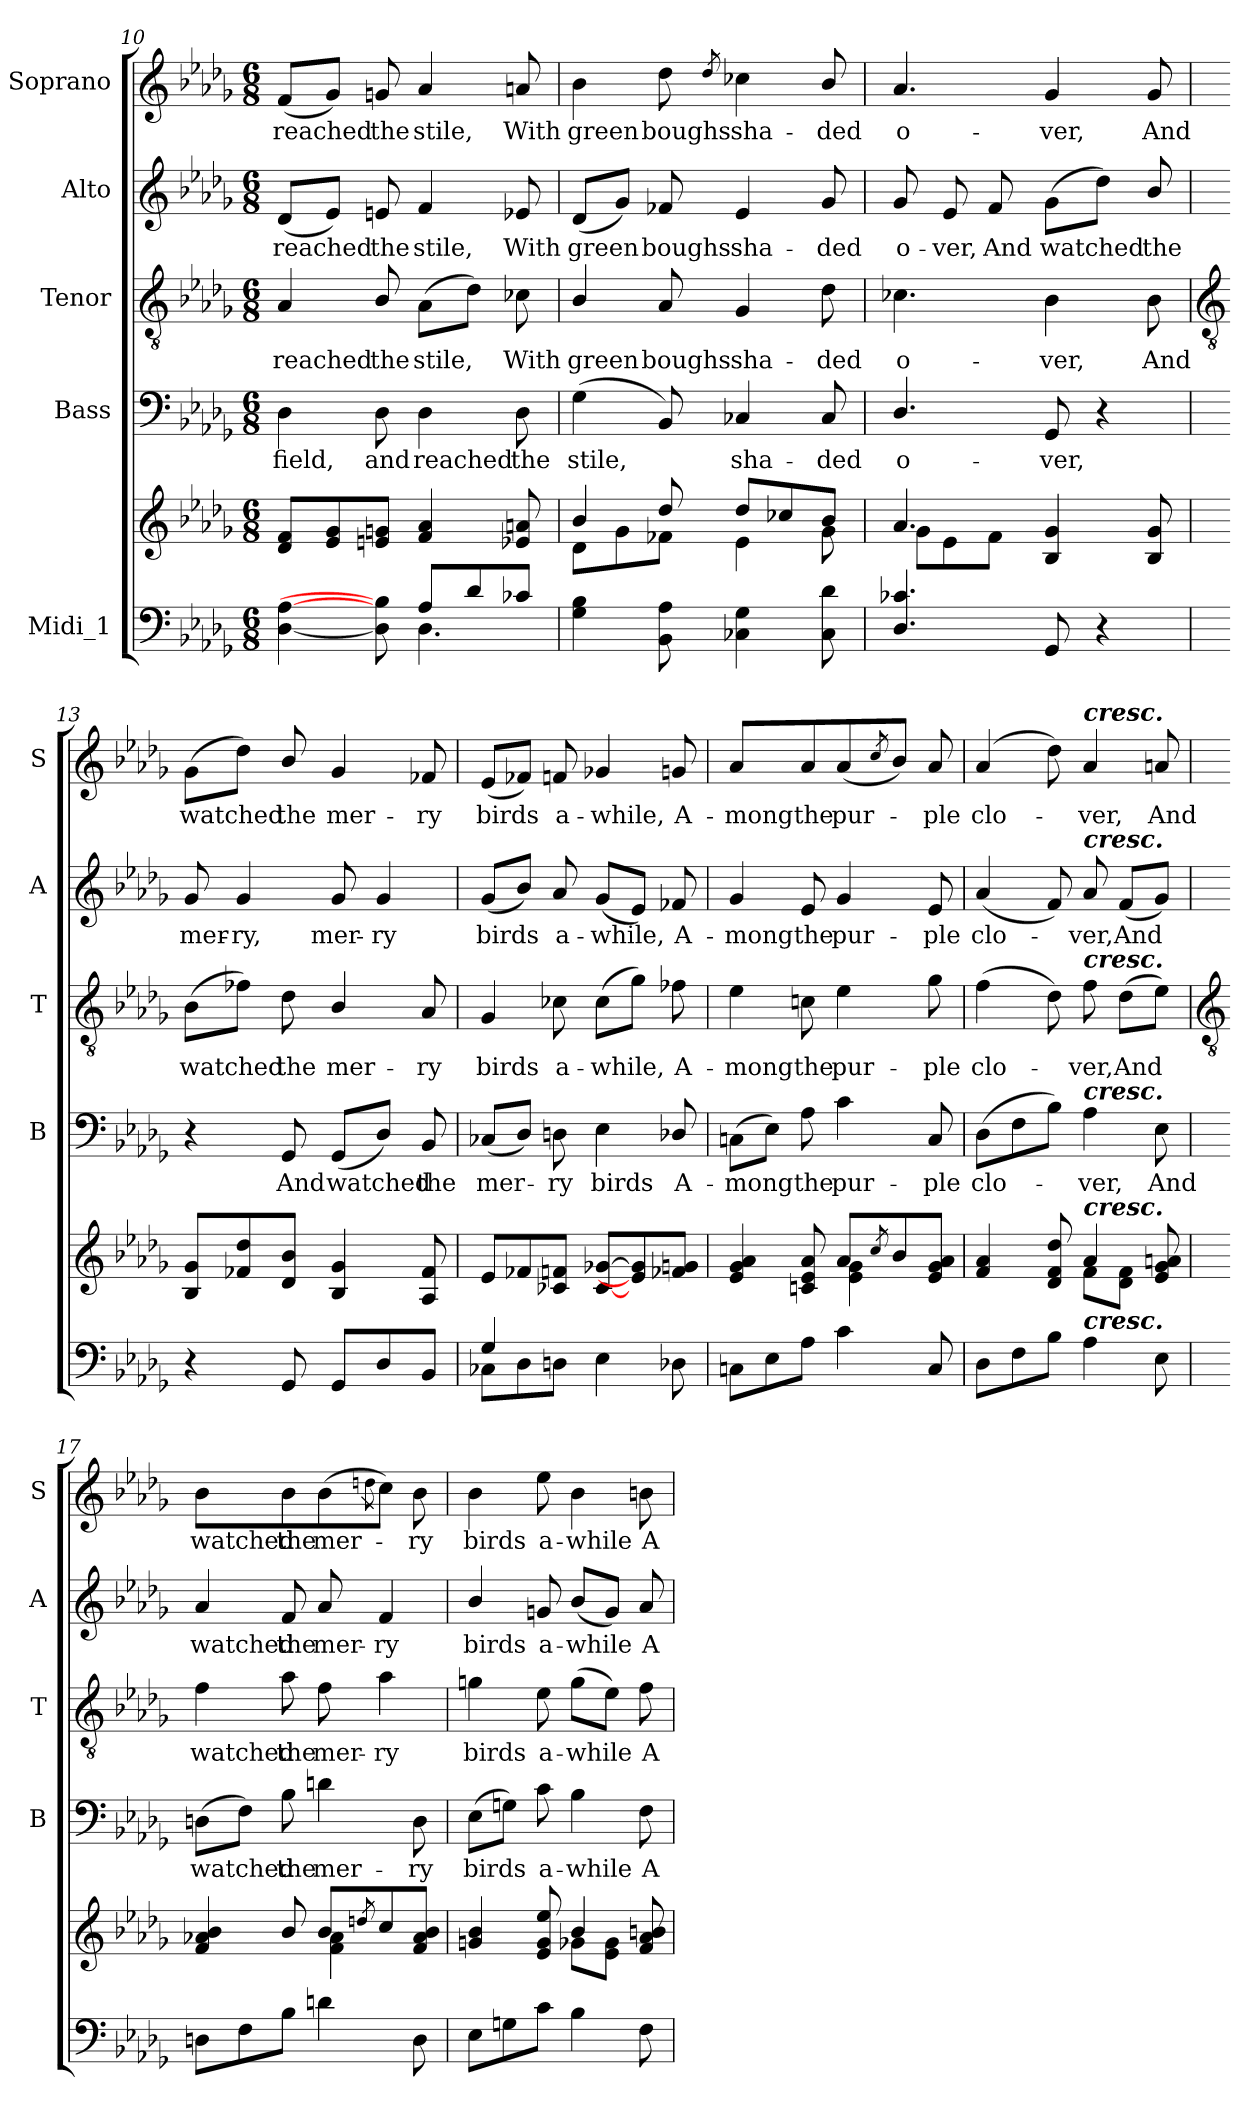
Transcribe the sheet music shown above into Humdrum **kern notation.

**kern	**kern	**kern	**text	**kern	**text	**kern	**text	**kern	**text
*part5	*part5	*part4	*part4	*part3	*part3	*part2	*part2	*part1	*part1
*staff6	*staff5	*staff4	*staff4	*staff3	*staff3	*staff2	*staff2	*staff1	*staff1
*I"Midi_1	*	*I"Bass	*	*I"Tenor	*	*I"Alto	*	*I"Soprano	*
*	*	*I'B	*	*I'T	*	*I'A	*	*I'S	*
!!LO:LB:g=z
*clefF4	*clefG2	*clefF4	*	*clefGv2	*	*clefG2	*	*clefG2	*
*k[b-e-a-d-g-]	*k[b-e-a-d-g-]	*k[b-e-a-d-g-]	*	*k[b-e-a-d-g-]	*	*k[b-e-a-d-g-]	*	*k[b-e-a-d-g-]	*
*D-:	*D-:	*D-:	*	*D-:	*	*D-:	*	*D-:	*
*M6/8	*M6/8	*M6/8	*	*M6/8	*	*M6/8	*	*M6/8	*
=10	=10	=10	=10	=10	=10	=10	=10	=10	=10
*^	*^	*	*	*	*	*	*	*	*
!	!	!	!	!	!LO:LY:b	!	!LO:LY:b	!	!LO:LY:b	!	!LO:LY:b
4.ryy	[4D- [4A-	8d-/ 8f/L	4.ryy	4D-	field,	4A-	reached	(<8d-L	reached	(<8fL	reached
.	.	8e-/ 8g-/	.	.	.	.	.	8e-J)	.	8g-J)	.
!	!	!	!	!	!LO:LY:b	!	!LO:LY:b	!	!LO:LY:b	!	!LO:LY:b
.	8D-] 8B-]	8en/ 8gn/J	.	8D-	and	8B-/	the	8en	the	8gn	the
!	!	!	!	!	!LO:LY:b	!	!LO:LY:b	!	!LO:LY:b	!	!LO:LY:b
8A-/L	4.D-	4f/ 4a-/	4.ryy	4D-	reached	(>8A-L	stile,	4f	stile,	4a-	stile,
8d-/	.	.	.	.	.	8d-J)	.	.	.	.	.
!	!	!	!	!	!LO:LY:b	!	!LO:LY:b	!	!LO:LY:b	!	!LO:LY:b
8c-X/J	.	8e-X/ 8an/	.	8D-	the	8c-X	With	8e-X	With	8an	With
*v	*v	*	*	*	*	*	*	*	*	*	*
=11	=11	=11	=11	=11	=11	=11	=11	=11	=11	=11
!	!	!	!	!LO:LY:b	!	!LO:LY:b	!	!LO:LY:b	!	!LO:LY:b
4G- 4B-	4b-/	8d-\L	(<4G-	stile,	4B-/	green	(<8d-L	green	4b-	green
.	.	8g-\	.	.	.	.	8g-J)	.	.	.
!	!	!	!	!	!	!LO:LY:b	!	!LO:LY:b	!	!LO:LY:b
8BB- 8A-	8dd-/	8f-X\J	8BB-)	.	8A-	boughs	8f-X	boughs	8dd-	boughs
.	.	.	.	.	.	.	.	.	8qdd-/	.
!	!	!	!	!LO:LY:b	!	!LO:LY:b	!	!LO:LY:b	!	!LO:LY:b
4C-X 4G-	8dd-/L	4e-\	4C-X	sha-	4G-	sha-	4e-	sha-	4cc-X	sha-
.	8cc-X/	.	.	.	.	.	.	.	.	.
!	!	!	!	!LO:LY:b	!	!LO:LY:b	!	!LO:LY:b	!	!LO:LY:b
8C- 8d-	8b-/J	8g-\	8C-	-ded	8d-	-ded	8g-	-ded	8b-/	-ded
=12	=12	=12	=12	=12	=12	=12	=12	=12	=12	=12
!	!	!	!	!LO:LY:b	!	!LO:LY:b	!	!LO:LY:b	!	!LO:LY:b
4.D-/ 4.c-X/	4.a-/	8g-\L	4.D-/	o-	4.c-X	o-	8g-	o-	4.a-	o-
!	!	!	!	!	!	!	!	!LO:LY:b	!	!
.	.	8e-\	.	.	.	.	8e-	-ver,	.	.
!	!	!	!	!	!	!	!	!LO:LY:b	!	!
.	.	8f\J	.	.	.	.	8f	And	.	.
!	!	!	!	!LO:LY:b	!	!LO:LY:b	!	!LO:LY:b	!	!LO:LY:b
8GG-	4B-/ 4g-/	4.ryy	8GG-	-ver,	4B-	-ver,	(>8g-L	watched	4g-	-ver,
4r	.	.	4r	.	.	.	8dd-J)	.	.	.
!	!	!	!	!	!	!LO:LY:b	!	!LO:LY:b	!	!LO:LY:b
.	8B-/ 8g-/	.	.	.	8B-	And	8b-/	the	8g-	And
!!LO:LB:g=z
=13	=13	=13	=13	=13	=13	=13	=13	=13	=13	=13
*	*	*	*	*	*clefGv2	*	*	*	*	*
!	!	!LO:N:vis=1	!	!	!	!LO:LY:b	!	!LO:LY:b	!	!LO:LY:b
4r	8B-/ 8g-/L	2.ryy	4r	.	(>8B-L	watched	8g-	mer-	(>8g-L	watched
!	!	!	!	!	!	!	!	!LO:LY:b	!	!
.	8f-X/ 8dd-/	.	.	.	8f-XJ)	.	4g-	-ry,	8dd-J)	.
!	!	!	!	!LO:LY:b	!	!LO:LY:b	!	!	!	!LO:LY:b
8GG-	8d-/ 8b-/J	.	8GG-	And	8d-	the	.	.	8b-/	the
!	!	!	!	!LO:LY:b	!	!LO:LY:b	!	!LO:LY:b	!	!LO:LY:b
8GG-L	4B-/ 4g-/	.	(<8GG-L	watched	4B-/	mer-	8g-	mer-	4g-	mer-
!	!	!	!	!	!	!	!	!LO:LY:b	!	!
8D-	.	.	8D-J)	.	.	.	4g-	-ry	.	.
!	!	!	!	!LO:LY:b	!	!LO:LY:b	!	!	!	!LO:LY:b
8BB-J	8A-/ 8f-/	.	8BB-	the	8A-	-ry	.	.	8f-X	-ry
=14	=14	=14	=14	=14	=14	=14	=14	=14	=14	=14
*^	*	*	*	*	*	*	*	*	*	*
!	!	!	!	!	!LO:LY:b	!	!LO:LY:b	!	!LO:LY:b	!	!LO:LY:b
4G-/	8C-X\L	8e-/L	4ryy	(<8C-XL	mer-	4G-	birds	(<8g-L	birds	(<8e-L	birds
.	8D-	8f-X/	.	8D-J)	.	.	.	8b-J)	.	8f-XJ)	.
!	!	!	!	!	!LO:LY:b	!	!LO:LY:b	!	!LO:LY:b	!	!LO:LY:b
2ryy	8DnJ	8c-X/ 8fn/J	4.ryy	8Dn	ry	8c-X	a-	8a-	a-	8fn	a-
!	!	!	!	!	!LO:LY:b	!	!LO:LY:b	!	!LO:LY:b	!	!LO:LY:b
.	4E-	[8c-/ [8g-X/L	.	4E-	birds	(>8c-L	-while,	(<8g-L	-while,	4g-X	-while,
.	.	8e-/] 8g-/]	.	.	.	8g-J)	.	8e-J)	.	.	.
!	!	!	!	!	!LO:LY:b	!	!LO:LY:b	!	!LO:LY:b	!	!LO:LY:b
.	8D-X	8f-X/ 8gn/J	8ryy	8D-X/	A-	8f-X	A-	8f-X	A-	8gn	A-
=15	=15	=15	=15	=15	=15	=15	=15	=15	=15	=15	=15
!	!	!	!	!	!LO:LY:b	!	!LO:LY:b	!	!LO:LY:b	!	!LO:LY:b
*v	*v	*	*	*	*	*	*	*	*	*	*
8CnL	4e-/ 4g-/ 4a-/	4.ryy	(>8CnL	-mong	4e-	-mong	4g-	-mong	4a-	-mong
8E-	.	.	8E-J)	.	.	.	.	.	.	.
!	!	!	!	!LO:LY:b	!	!LO:LY:b	!	!LO:LY:b	!	!LO:LY:b
8A-J	8cn/ 8e-/ 8a-/	.	8A-	the	8cn	the	8e-	the	8a-	the
!	!	!	!	!LO:LY:b	!	!LO:LY:b	!	!LO:LY:b	!	!LO:LY:b
4c	8a-/L	4e-\ 4g-\	4c	pur-	4e-	pur-	4g-	pur-	(<8a-	pur-
.	8qcc/	.	.	.	.	.	.	.	8qcc/L	.
.	8b-/	.	.	.	.	.	.	.	8b-/J)	.
!	!	!	!	!LO:LY:b	!	!LO:LY:b	!	!LO:LY:b	!	!LO:LY:b
8C	8e-/ 8g-/ 8a-/J	8ryy	8C	-ple	8g-	-ple	8e-	-ple	8a-	ple
=16	=16	=16	=16	=16	=16	=16	=16	=16	=16	=16
!	!	!	!	!LO:LY:b	!	!LO:LY:b	!	!LO:LY:b	!	!LO:LY:b
8D-L	4f/ 4a-/	4.ryy	(>8D-L	clo-	(>4f	clo-	(<4a-	clo-	(<4a-	clo-
8F	.	.	8F	.	.	.	.	.	.	.
8B-J	8d-/ 8f/ 8dd-/	.	8B-J)	.	8d-)	.	8f)	.	8dd-)	.
!	!	!	!	!	!	!	!	!	!LO:TX:a:Bi:t=cresc.	!
!	!	!	!	!	!	!	!LO:TX:a:Bi:t=cresc.	!	!	!
!	!	!	!	!	!LO:TX:a:Bi:t=cresc.	!	!	!	!	!
!	!	!	!LO:TX:a:Bi:t=cresc.	!	!	!	!	!	!	!
!	!LO:TX:a:Bi:t=cresc.	!	!	!	!	!	!	!	!	!
!LO:TX:a:Bi:t=cresc.	!	!	!	!	!	!	!	!	!	!
!	!	!	!	!LO:LY:b	!	!LO:LY:b	!	!LO:LY:b	!	!LO:LY:b
4A-	4a-/	8f\L	4A-	ver,	8f	ver,	8a-	ver,	4a-	ver,
!	!	!	!	!	!	!LO:LY:b	!	!LO:LY:b	!	!
.	.	8d-\ 8f\J	.	.	(>8d-L	And	(<8fL	And	.	.
!	!	!	!	!LO:LY:b	!	!	!	!	!	!LO:LY:b
8E-	8e-/ 8g-/ 8an/	8ryy	8E-	And	8e-J)	.	8g-J)	.	8an	And
!!LO:LB:g=z
=17	=17	=17	=17	=17	=17	=17	=17	=17	=17	=17
*	*	*	*	*	*clefGv2	*	*	*	*	*
!	!	!	!	!LO:LY:b	!	!LO:LY:b	!	!LO:LY:b	!	!LO:LY:b
8DnL	4f 4a-X 4b-	4.ryy	(>8DnL	watched	4f	watched	4a-	watched	4b-	watched
8F	.	.	8FJ)	.	.	.	.	.	.	.
!	!	!	!	!LO:LY:b	!	!LO:LY:b	!	!LO:LY:b	!	!LO:LY:b
8B-J	8b-/	.	8B-	the	8a-	the	8f	the	8b-	the
!	!	!	!	!LO:LY:b	!	!LO:LY:b	!	!LO:LY:b	!	!LO:LY:b
4dn	8b-/L	4f\ 4a-\	4dn	mer-	8f	mer-	8a-	mer-	(>8b-	mer-
.	8qddn/	.	.	.	.	.	.	.	8qddn\L	.
!	!	!	!	!	!	!LO:LY:b	!	!LO:LY:b	!	!
.	8cc	.	.	.	4a-	-ry	4f	-ry	8ccJ)	.
!	!	!	!	!LO:LY:b	!	!	!	!	!	!LO:LY:b
8D	8f 8a- 8b-J	8ryy	8D	-ry	.	.	.	.	8b-	ry
=18	=18	=18	=18	=18	=18	=18	=18	=18	=18	=18
!	!	!	!	!LO:LY:b	!	!LO:LY:b	!	!LO:LY:b	!	!LO:LY:b
8E-L	4gn 4b-	4.ryy	(>8E-L	birds	4gn	birds	4b-/	birds	4b-	birds
8Gn	.	.	8GnJ)	.	.	.	.	.	.	.
!	!	!	!	!LO:LY:b	!	!LO:LY:b	!	!LO:LY:b	!	!LO:LY:b
8cJ	8e- 8g 8ee-	.	8c	a-	8e-	a-	8gn	a-	8ee-	a-
!	!	!	!	!LO:LY:b	!	!LO:LY:b	!	!LO:LY:b	!	!LO:LY:b
4B-	4b-/	8g-\L	4B-	-while	(>8gL	-while	(<8b-L	-while	4b-	-while
.	.	8e-\ 8g-\J	.	.	8e-J)	.	8gJ)	.	.	.
!	!	!	!	!LO:LY:b	!	!LO:LY:b	!	!LO:LY:b	!	!LO:LY:b
8F	8f 8a- 8bn	8ryy	8F	A-	8f	A-	8a-	A-	8bn	A-
*	*v	*v	*	*	*	*	*	*	*	*
=	=	=	=	=	=	=	=	=	=
*-	*-	*-	*-	*-	*-	*-	*-	*-	*-
